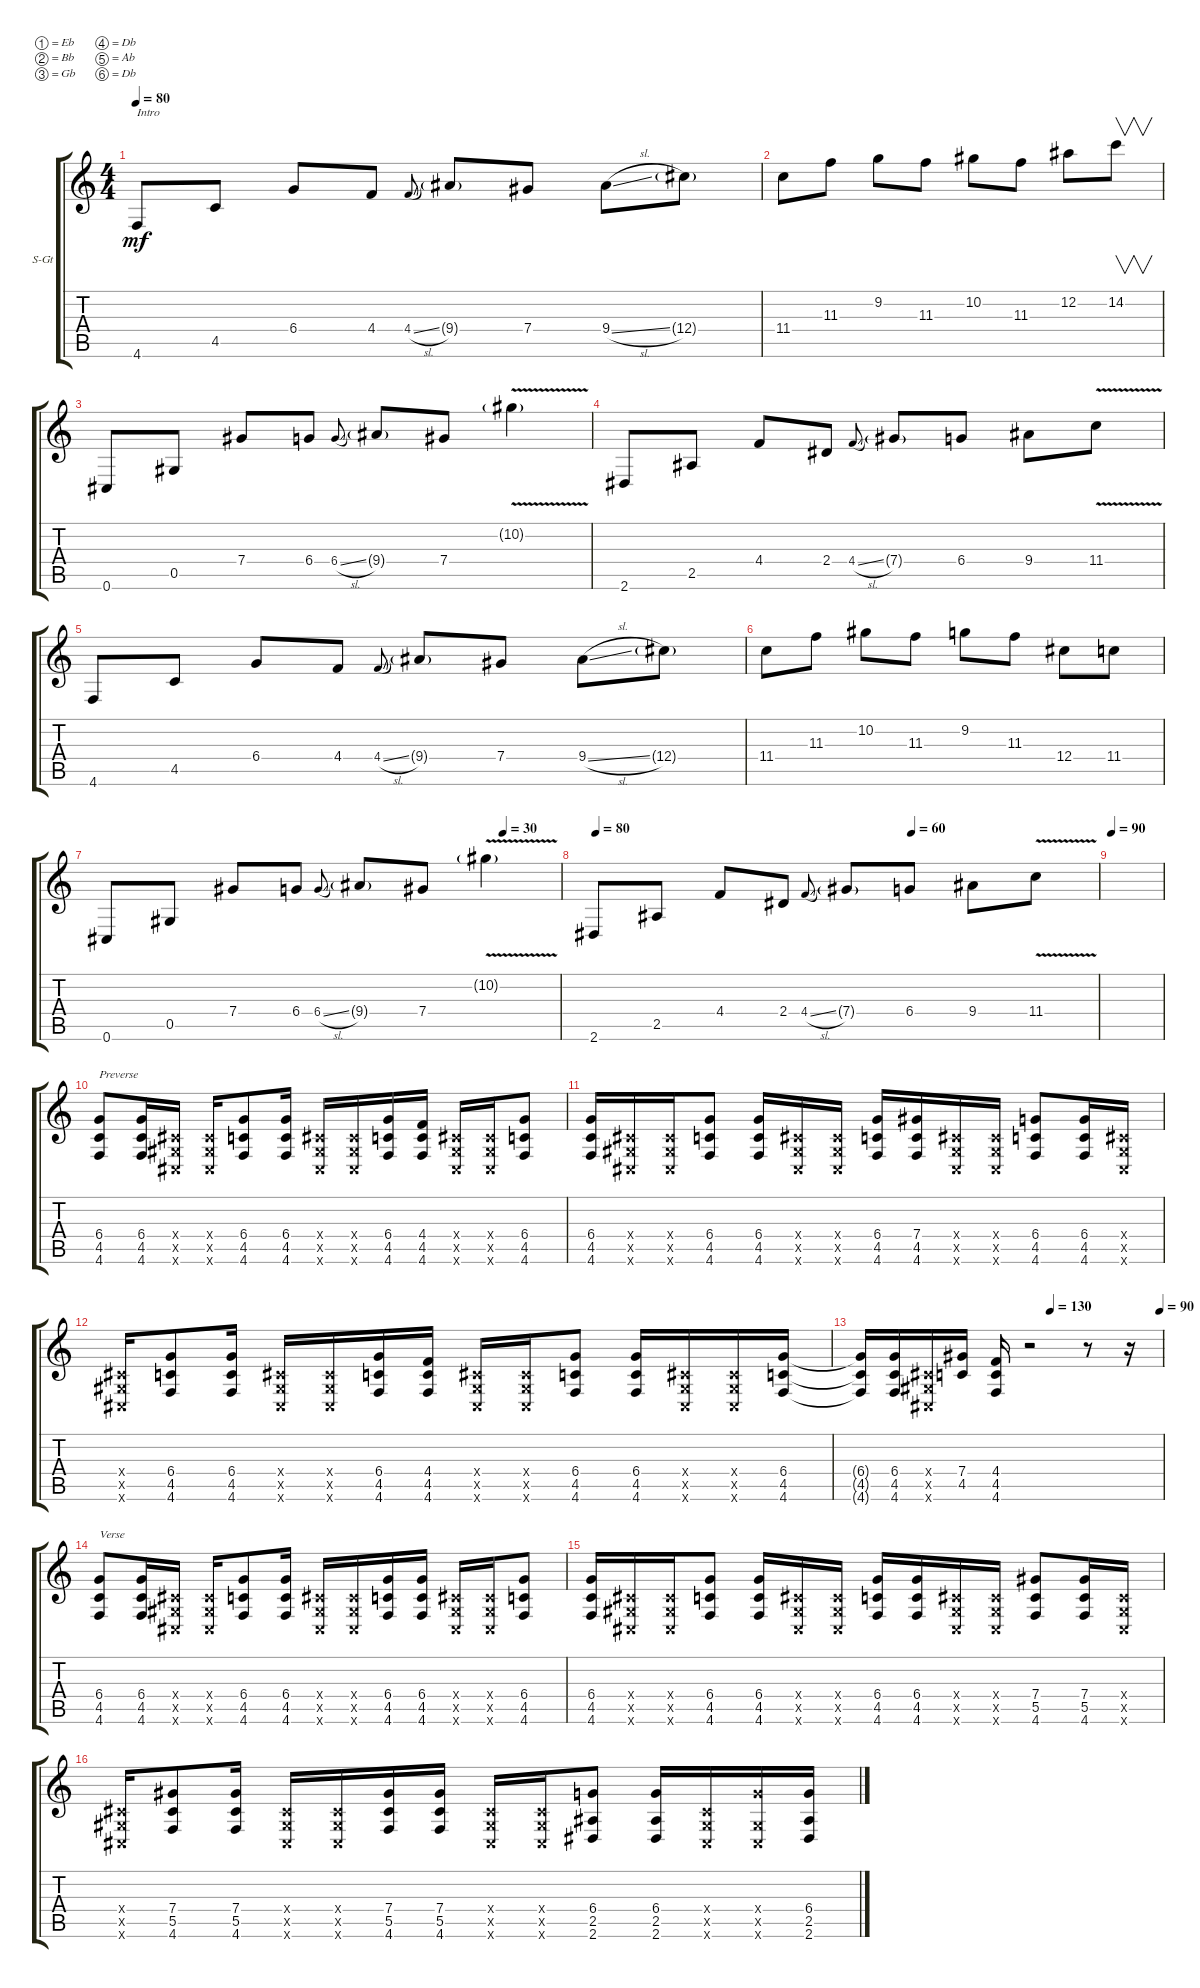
\defaultSystemsLayout 4
\bracketExtendMode groupsimilarinstruments
\firstSystemTrackNameOrientation horizontal
\otherSystemsTrackNameOrientation horizontal
\track ("Steel Guitar" "S-Gt") {instrument acousticguitarsteel}
\staff {score tabs}
\tuning (Eb4 Bb3 Gb3 Db3 Ab2 Db2)
\ts (4 4)
\tempo 80
\clef g2
\ks c
4.6.8{txt "Intro" dy mf instrument acousticguitarsteel} 4.5.8 6.4.8 4.4.8 4.4{sl}.8{gr onbeat} 9.4{g}.8 7.4.8 9.4{sl}.8 12.4{g}.8 |
11.4.8 11.3.8 9.2.8 11.3.8 10.2.8 11.3.8 12.2.8 14.2.8{v} |
0.6.8 0.5.8 7.4.8 6.4.8 6.4{sl}.8{gr onbeat} 9.4{g}.8 7.4.8 10.2{v g}.4 |
2.6.8 2.5.8 4.4.8 2.4.8 4.4{sl}.8{gr onbeat} 7.4{g}.8 6.4.8 9.4.8 11.4{v}.8 |
4.6.8 4.5.8 6.4.8 4.4.8 4.4{sl}.8{gr onbeat} 9.4{g}.8 7.4.8 9.4{sl}.8 12.4{g}.8 |
11.4.8 11.3.8 10.2.8 11.3.8 9.2.8 11.3.8 12.4.8 11.4.8 |
\tempo (30 0.874384)
0.6.8 0.5.8 7.4.8 6.4.8 6.4{sl}.8{gr onbeat} 9.4{g}.8 7.4.8 10.2{v g}.4 |
\tempo (80 0.00625)
\tempo (60 0.63125)
2.6.8 2.5.8 4.4.8 2.4.8 4.4{sl}.8{gr onbeat} 7.4{g}.8 6.4.8 9.4.8 11.4{v}.8 |
\tempo 90
|
(4.6 4.5 6.4).8{txt "Preverse"} (4.6 4.5 6.4).16 (0.6{x} 0.5{x} 0.4{x}).16 (0.6{x} 0.5{x} 0.4{x}).16 (4.6 4.5 6.4).8 (4.6 4.5 6.4).16 (0.6{x} 0.5{x} 0.4{x}).16 (0.4{x} 0.5{x} 0.6{x}).16 (4.6 4.5 6.4).16 (4.6 4.5 4.4).16 (0.6{x} 0.5{x} 0.4{x}).16 (0.4{x} 0.5{x} 0.6{x}).16 (4.6 4.5 6.4).8 |
(4.6 4.5 6.4).16 (0.6{x} 0.5{x} 0.4{x}).16 (0.6{x} 0.5{x} 0.4{x}).16 (4.6 4.5 6.4).8 (4.6 4.5 6.4).16 (0.6{x} 0.5{x} 0.4{x}).16 (0.4{x} 0.5{x} 0.6{x}).16 (4.6 4.5 6.4).16 (4.6 4.5 7.4).16 (0.6{x} 0.5{x} 0.4{x}).16 (0.4{x} 0.5{x} 0.6{x}).16 (4.6 4.5 6.4).8 (4.6 4.5 6.4).16 (0.6{x} 0.5{x} 0.4{x}).16 |
(0.6{x} 0.5{x} 0.4{x}).16 (4.6 4.5 6.4).8 (4.6 4.5 6.4).16 (0.6{x} 0.5{x} 0.4{x}).16 (0.4{x} 0.5{x} 0.6{x}).16 (4.6 4.5 6.4).16 (4.6 4.5 4.4).16 (0.6{x} 0.5{x} 0.4{x}).16 (0.4{x} 0.5{x} 0.6{x}).16 (4.6 4.5 6.4).8 (4.6 4.5 6.4).16 (0.6{x} 0.5{x} 0.4{x}).16 (0.4{x} 0.5{x} 0.6{x}).16 (4.6 4.5 6.4).16 |
\tempo (130 0.63125)
\tempo (90 0.99375)
(4.6{t} 4.5{t} 6.4{t}).16 (4.6 4.5 6.4).16 (0.6{x} 0.5{x} 0.4{x}).16 (4.5 7.4).16 (4.6 4.5 4.4).16 r.2 r.8 r.16 |
(4.6 4.5 6.4).8{txt "Verse"} (4.6 4.5 6.4).16 (0.6{x} 0.5{x} 0.4{x}).16 (0.6{x} 0.5{x} 0.4{x}).16 (4.6 4.5 6.4).8 (4.6 4.5 6.4).16 (0.6{x} 0.5{x} 0.4{x}).16 (0.4{x} 0.5{x} 0.6{x}).16 (4.6 4.5 6.4).16 (4.6 4.5 6.4).16 (0.6{x} 0.5{x} 0.4{x}).16 (0.4{x} 0.5{x} 0.6{x}).16 (4.6 4.5 6.4).8 |
(4.6 4.5 6.4).16 (0.6{x} 0.5{x} 0.4{x}).16 (0.6{x} 0.5{x} 0.4{x}).16 (4.6 4.5 6.4).8 (4.6 4.5 6.4).16 (0.6{x} 0.5{x} 0.4{x}).16 (0.4{x} 0.5{x} 0.6{x}).16 (4.6 4.5 6.4).16 (4.6 4.5 6.4).16 (0.6{x} 0.5{x} 0.4{x}).16 (0.4{x} 0.5{x} 0.6{x}).16 (4.6 5.5 7.4).8 (4.6 5.5 7.4).16 (0.6{x} 0.5{x} 0.4{x}).16 |
(0.6{x} 0.5{x} 0.4{x}).16 (4.6 5.5 7.4).8 (4.6 5.5 7.4).16 (0.6{x} 0.5{x} 0.4{x}).16 (0.4{x} 0.5{x} 0.6{x}).16 (4.6 5.5 7.4).16 (4.6 5.5 7.4).16 (0.6{x} 0.5{x} 0.4{x}).16 (0.4{x} 0.5{x} 0.6{x}).16 (2.6 2.5 6.4).8 (2.6 2.5 6.4).16 (0.6{x} 0.5{x} 0.4{x}).16 (0.6{x} 0.5{x} 6.4{x}).16 (2.6 2.5 6.4).16
